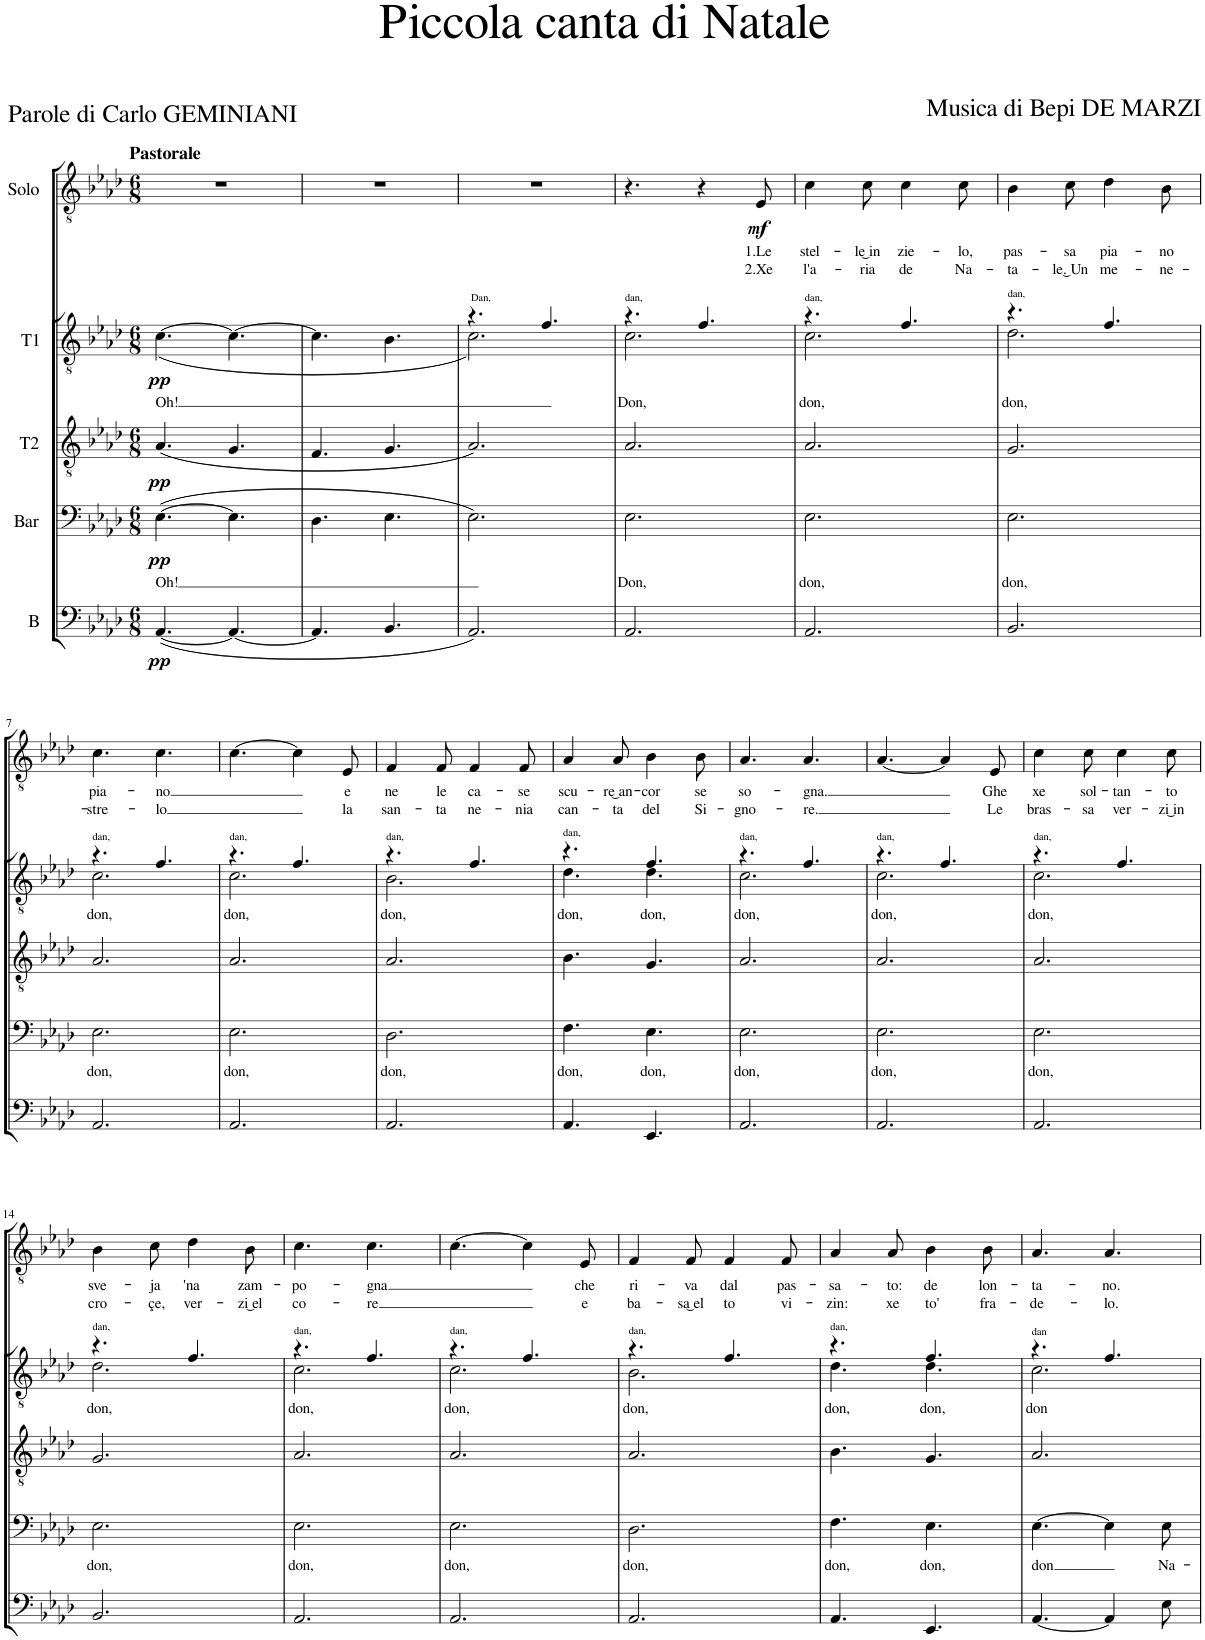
**kern	**dynam	**kern	**text	**dynam	**kern	**dynam	**kern	**text	**dynam	**kern	**text	**text	**dynam
*part5	*part5	*part4	*part4	*part4	*part3	*part3	*part2	*part2	*part2	*part1	*part1	*part1	*part1
*staff5	*staff5	*staff4	*staff4	*staff4	*staff3	*staff3	*staff2	*staff2	*staff2	*staff1	*staff1	*staff1	*staff1
*I"B	*	*I"Bar	*	*	*I"T2	*	*I"T1	*	*	*I"Solo	*	*	*
*clefF4	*	*clefF4	*	*	*clefGv2	*	*clefGv2	*	*	*clefGv2	*	*	*
*k[b-e-a-d-]	*	*k[b-e-a-d-]	*	*	*k[b-e-a-d-]	*	*k[b-e-a-d-]	*	*	*k[b-e-a-d-]	*	*	*
*M6/8	*	*M6/8	*	*	*M6/8	*	*M6/8	*	*	*M6/8	*	*	*
=1	=1	=1	=1	=1	=1	=1	=1	=1	=1	=1	=1	=1	=1
!	!	!	!	!	!	!	!	!	!	!LO:TX:a:B:t=Pastorale	!	!	!
!	!LO:DY:b	!	!LO:LY:b	!LO:DY:b	!	!LO:DY:b	!	!LO:LY:b	!LO:DY:b	!	!	!	!
([4.AA-/	pp	([4.E-\	Oh!	pp	(4.A-/	pp	([4.c\	Oh!	pp	2.r	.	.	.
4.AA-/_	.	4.E-\]	.	.	4.G/	.	4.c\_	.	.	.	.	.	.
=2	=2	=2	=2	=2	=2	=2	=2	=2	=2	=2	=2	=2	=2
4.AA-/]	.	4.D-\	.	.	4.F/	.	4.c\]	.	.	2.r	.	.	.
4.BB-/	.	4.E-\	.	.	4.G/	.	4.B-\	.	.	.	.	.	.
=3	=3	=3	=3	=3	=3	=3	=3	=3	=3	=3	=3	=3	=3
*	*	*	*	*	*	*	*^	*	*	*	*	*	*
!	!	!	!	!	!	!	!LO:TX:a:t=Dan,	!	!	!	!	!	!	!
2.AA-/)	.	2.E-\)	.	.	2.A-/)	.	4.r	2.c\)	.	.	2.r	.	.	.
.	.	.	.	.	.	.	4.f/	.	.	.	.	.	.	.
=4	=4	=4	=4	=4	=4	=4	=4	=4	=4	=4	=4	=4	=4	=4
!	!	!	!	!	!	!	!LO:TX:a:t=dan,	!	!	!	!	!	!	!
!	!	!	!LO:LY:b	!	!	!	!	!	!LO:LY:b	!	!	!	!	!
2.AA-/	.	2.E-\	Don,	.	2.A-/	.	4.r	2.c\	Don,	.	4.r	.	.	.
.	.	.	.	.	.	.	4.f/	.	.	.	4r	.	.	.
!	!	!	!	!	!	!	!	!	!	!	!	!LO:LY:b	!LO:LY:b	!LO:DY:b
.	.	.	.	.	.	.	.	.	.	.	8E-/	1.Le	2.Xe	mf
=5	=5	=5	=5	=5	=5	=5	=5	=5	=5	=5	=5	=5	=5	=5
!	!	!	!	!	!	!	!LO:TX:a:t=dan,	!	!	!	!	!	!	!
!	!	!	!LO:LY:b	!	!	!	!	!	!LO:LY:b	!	!	!LO:LY:b	!LO:LY:b	!
2.AA-/	.	2.E-\	don,	.	2.A-/	.	4.r	2.c\	don,	.	4c\	stel-	l'a-	.
!	!	!	!	!	!	!	!	!	!	!	!	!LO:LY:b	!LO:LY:b	!
.	.	.	.	.	.	.	.	.	.	.	8c\	-le͜ in	-ria	.
!	!	!	!	!	!	!	!	!	!	!	!	!LO:LY:b	!LO:LY:b	!
.	.	.	.	.	.	.	4.f/	.	.	.	4c\	zie-	de	.
!	!	!	!	!	!	!	!	!	!	!	!	!LO:LY:b	!LO:LY:b	!
.	.	.	.	.	.	.	.	.	.	.	8c\	-lo,	Na-	.
=6	=6	=6	=6	=6	=6	=6	=6	=6	=6	=6	=6	=6	=6	=6
!	!	!	!	!	!	!	!LO:TX:a:t=dan,	!	!	!	!	!	!	!
!	!	!	!LO:LY:b	!	!	!	!	!	!LO:LY:b	!	!	!LO:LY:b	!LO:LY:b	!
2.BB-/	.	2.E-\	don,	.	2.G/	.	4.r	2.d-\	don,	.	4B-\	pas-	-ta-	.
!	!	!	!	!	!	!	!	!	!	!	!	!LO:LY:b	!LO:LY:b	!
.	.	.	.	.	.	.	.	.	.	.	8c\	-sa	-le.͜ Un	.
!	!	!	!	!	!	!	!	!	!	!	!	!LO:LY:b	!LO:LY:b	!
.	.	.	.	.	.	.	4.f/	.	.	.	4d-\	pia-	me-	.
!	!	!	!	!	!	!	!	!	!	!	!	!LO:LY:b	!LO:LY:b	!
.	.	.	.	.	.	.	.	.	.	.	8B-\	-no	-ne-	.
!!LO:LB:g=z
=7	=7	=7	=7	=7	=7	=7	=7	=7	=7	=7	=7	=7	=7	=7
!	!	!	!	!	!	!	!LO:TX:a:t=dan,	!	!	!	!	!	!	!
!	!	!	!LO:LY:b	!	!	!	!	!	!LO:LY:b	!	!	!LO:LY:b	!LO:LY:b	!
2.AA-/	.	2.E-\	don,	.	2.A-/	.	4.r	2.c\	don,	.	4.c\	pia-	-stre-	.
!	!	!	!	!	!	!	!	!	!	!	!	!LO:LY:b	!LO:LY:b	!
.	.	.	.	.	.	.	4.f/	.	.	.	4.c\	-no	-lo	.
=8	=8	=8	=8	=8	=8	=8	=8	=8	=8	=8	=8	=8	=8	=8
!	!	!	!	!	!	!	!LO:TX:a:t=dan,	!	!	!	!	!	!	!
!	!	!	!LO:LY:b	!	!	!	!	!	!LO:LY:b	!	!	!	!	!
2.AA-/	.	2.E-\	don,	.	2.A-/	.	4.r	2.c\	don,	.	[4.c\	.	.	.
.	.	.	.	.	.	.	4.f/	.	.	.	4c\]	.	.	.
!	!	!	!	!	!	!	!	!	!	!	!	!LO:LY:b	!LO:LY:b	!
.	.	.	.	.	.	.	.	.	.	.	8E-/	e	la	.
=9	=9	=9	=9	=9	=9	=9	=9	=9	=9	=9	=9	=9	=9	=9
!	!	!	!	!	!	!	!LO:TX:a:t=dan,	!	!	!	!	!	!	!
!	!	!	!LO:LY:b	!	!	!	!	!	!LO:LY:b	!	!	!LO:LY:b	!LO:LY:b	!
2.AA-/	.	2.D-\	don,	.	2.A-/	.	4.r	2.B-\	don,	.	4F/	ne	san-	.
!	!	!	!	!	!	!	!	!	!	!	!	!LO:LY:b	!LO:LY:b	!
.	.	.	.	.	.	.	.	.	.	.	8F/	le	-ta	.
!	!	!	!	!	!	!	!	!	!	!	!	!LO:LY:b	!LO:LY:b	!
.	.	.	.	.	.	.	4.f/	.	.	.	4F/	ca-	ne-	.
!	!	!	!	!	!	!	!	!	!	!	!	!LO:LY:b	!LO:LY:b	!
.	.	.	.	.	.	.	.	.	.	.	8F/	-se	-nia	.
=10	=10	=10	=10	=10	=10	=10	=10	=10	=10	=10	=10	=10	=10	=10
!	!	!	!	!	!	!	!LO:TX:a:t=dan,	!	!	!	!	!	!	!
!	!	!	!LO:LY:b	!	!	!	!	!	!LO:LY:b	!	!	!LO:LY:b	!LO:LY:b	!
4.AA-/	.	4.F\	don,	.	4.B-\	.	4.r	4.d-\	don,	.	4A-/	scu-	can-	.
!	!	!	!	!	!	!	!	!	!	!	!	!LO:LY:b	!LO:LY:b	!
.	.	.	.	.	.	.	.	.	.	.	8A-/	-re͜ an-	-ta	.
!	!	!	!LO:LY:b	!	!	!	!	!	!LO:LY:b	!	!	!LO:LY:b	!LO:LY:b	!
4.EE-/	.	4.E-\	don,	.	4.G/	.	4.f/	4.d-\	don,	.	4B-\	-cor	del	.
!	!	!	!	!	!	!	!	!	!	!	!	!LO:LY:b	!LO:LY:b	!
.	.	.	.	.	.	.	.	.	.	.	8B-\	se	Si-	.
=11	=11	=11	=11	=11	=11	=11	=11	=11	=11	=11	=11	=11	=11	=11
!	!	!	!	!	!	!	!LO:TX:a:t=dan,	!	!	!	!	!	!	!
!	!	!	!LO:LY:b	!	!	!	!	!	!LO:LY:b	!	!	!LO:LY:b	!LO:LY:b	!
2.AA-/	.	2.E-\	don,	.	2.A-/	.	4.r	2.c\	don,	.	4.A-/	so-	-gno-	.
!	!	!	!	!	!	!	!	!	!	!	!	!LO:LY:b	!LO:LY:b	!
.	.	.	.	.	.	.	4.f/	.	.	.	4.A-/	-gna.	-re.	.
=12	=12	=12	=12	=12	=12	=12	=12	=12	=12	=12	=12	=12	=12	=12
!	!	!	!	!	!	!	!LO:TX:a:t=dan,	!	!	!	!	!	!	!
!	!	!	!LO:LY:b	!	!	!	!	!	!LO:LY:b	!	!	!	!	!
2.AA-/	.	2.E-\	don,	.	2.A-/	.	4.r	2.c\	don,	.	[4.A-/	.	.	.
.	.	.	.	.	.	.	4.f/	.	.	.	4A-/]	.	.	.
!	!	!	!	!	!	!	!	!	!	!	!	!LO:LY:b	!LO:LY:b	!
.	.	.	.	.	.	.	.	.	.	.	8E-/	Ghe	Le	.
=13	=13	=13	=13	=13	=13	=13	=13	=13	=13	=13	=13	=13	=13	=13
!	!	!	!	!	!	!	!LO:TX:a:t=dan,	!	!	!	!	!	!	!
!	!	!	!LO:LY:b	!	!	!	!	!	!LO:LY:b	!	!	!LO:LY:b	!LO:LY:b	!
2.AA-/	.	2.E-\	don,	.	2.A-/	.	4.r	2.c\	don,	.	4c\	xe	bras-	.
!	!	!	!	!	!	!	!	!	!	!	!	!LO:LY:b	!LO:LY:b	!
.	.	.	.	.	.	.	.	.	.	.	8c\	sol-	-sa	.
!	!	!	!	!	!	!	!	!	!	!	!	!LO:LY:b	!LO:LY:b	!
.	.	.	.	.	.	.	4.f/	.	.	.	4c\	-tan-	ver-	.
!	!	!	!	!	!	!	!	!	!	!	!	!LO:LY:b	!LO:LY:b	!
.	.	.	.	.	.	.	.	.	.	.	8c\	-to	-zi͜ in	.
!!LO:LB:g=z
=14	=14	=14	=14	=14	=14	=14	=14	=14	=14	=14	=14	=14	=14	=14
!	!	!	!	!	!	!	!LO:TX:a:t=dan,	!	!	!	!	!	!	!
!	!	!	!LO:LY:b	!	!	!	!	!	!LO:LY:b	!	!	!LO:LY:b	!LO:LY:b	!
2.BB-/	.	2.E-\	don,	.	2.G/	.	4.r	2.d-\	don,	.	4B-\	sve-	cro-	.
!	!	!	!	!	!	!	!	!	!	!	!	!LO:LY:b	!LO:LY:b	!
.	.	.	.	.	.	.	.	.	.	.	8c\	-ja	-çe,	.
!	!	!	!	!	!	!	!	!	!	!	!	!LO:LY:b	!LO:LY:b	!
.	.	.	.	.	.	.	4.f/	.	.	.	4d-\	'na	ver-	.
!	!	!	!	!	!	!	!	!	!	!	!	!LO:LY:b	!LO:LY:b	!
.	.	.	.	.	.	.	.	.	.	.	8B-\	zam-	-zi͜ el	.
=15	=15	=15	=15	=15	=15	=15	=15	=15	=15	=15	=15	=15	=15	=15
!	!	!	!	!	!	!	!LO:TX:a:t=dan,	!	!	!	!	!	!	!
!	!	!	!LO:LY:b	!	!	!	!	!	!LO:LY:b	!	!	!LO:LY:b	!LO:LY:b	!
2.AA-/	.	2.E-\	don,	.	2.A-/	.	4.r	2.c\	don,	.	4.c\	-po-	co-	.
!	!	!	!	!	!	!	!	!	!	!	!	!LO:LY:b	!LO:LY:b	!
.	.	.	.	.	.	.	4.f/	.	.	.	4.c\	-gna	-re	.
=16	=16	=16	=16	=16	=16	=16	=16	=16	=16	=16	=16	=16	=16	=16
!	!	!	!	!	!	!	!LO:TX:a:t=dan,	!	!	!	!	!	!	!
!	!	!	!LO:LY:b	!	!	!	!	!	!LO:LY:b	!	!	!	!	!
2.AA-/	.	2.E-\	don,	.	2.A-/	.	4.r	2.c\	don,	.	[4.c\	.	.	.
.	.	.	.	.	.	.	4.f/	.	.	.	4c\]	.	.	.
!	!	!	!	!	!	!	!	!	!	!	!	!LO:LY:b	!LO:LY:b	!
.	.	.	.	.	.	.	.	.	.	.	8E-/	che	e	.
=17	=17	=17	=17	=17	=17	=17	=17	=17	=17	=17	=17	=17	=17	=17
!	!	!	!	!	!	!	!LO:TX:a:t=dan,	!	!	!	!	!	!	!
!	!	!	!LO:LY:b	!	!	!	!	!	!LO:LY:b	!	!	!LO:LY:b	!LO:LY:b	!
2.AA-/	.	2.D-\	don,	.	2.A-/	.	4.r	2.B-\	don,	.	4F/	ri-	ba-	.
!	!	!	!	!	!	!	!	!	!	!	!	!LO:LY:b	!LO:LY:b	!
.	.	.	.	.	.	.	.	.	.	.	8F/	-va	-sa͜ el	.
!	!	!	!	!	!	!	!	!	!	!	!	!LO:LY:b	!LO:LY:b	!
.	.	.	.	.	.	.	4.f/	.	.	.	4F/	dal	to	.
!	!	!	!	!	!	!	!	!	!	!	!	!LO:LY:b	!LO:LY:b	!
.	.	.	.	.	.	.	.	.	.	.	8F/	pas-	vi-	.
=18	=18	=18	=18	=18	=18	=18	=18	=18	=18	=18	=18	=18	=18	=18
!	!	!	!	!	!	!	!LO:TX:a:t=dan,	!	!	!	!	!	!	!
!	!	!	!LO:LY:b	!	!	!	!	!	!LO:LY:b	!	!	!LO:LY:b	!LO:LY:b	!
4.AA-/	.	4.F\	don,	.	4.B-\	.	4.r	4.d-\	don,	.	4A-/	-sa-	-zin:	.
!	!	!	!	!	!	!	!	!	!	!	!	!LO:LY:b	!LO:LY:b	!
.	.	.	.	.	.	.	.	.	.	.	8A-/	-to:	xe	.
!	!	!	!LO:LY:b	!	!	!	!	!	!LO:LY:b	!	!	!LO:LY:b	!LO:LY:b	!
4.EE-/	.	4.E-\	don,	.	4.G/	.	4.f/	4.d-\	don,	.	4B-\	de	to'	.
!	!	!	!	!	!	!	!	!	!	!	!	!LO:LY:b	!LO:LY:b	!
.	.	.	.	.	.	.	.	.	.	.	8B-\	lon-	fra-	.
=19	=19	=19	=19	=19	=19	=19	=19	=19	=19	=19	=19	=19	=19	=19
!	!	!	!	!	!	!	!LO:TX:a:t=dan	!	!	!	!	!	!	!
!	!	!	!LO:LY:b	!	!	!	!	!	!LO:LY:b	!	!	!LO:LY:b	!LO:LY:b	!
[4.AA-/	.	[4.E-\	don	.	2.A-/	.	4.r	2.c\	don	.	4.A-/	-ta-	-de-	.
!	!	!	!	!	!	!	!	!	!	!	!	!LO:LY:b	!LO:LY:b	!
4AA-/]	.	4E-\]	.	.	.	.	4.f/	.	.	.	4.A-/	-no.	-lo.	.
!	!	!	!LO:LY:b	!	!	!	!	!	!	!	!	!	!	!
8E-\	.	8E-\	Na-	.	.	.	.	.	.	.	.	.	.	.
*	*	*	*	*	*	*	*v	*v	*	*	*	*	*	*
=	=	=	=	=	=	=	=	=	=	=	=	=	=
*-	*-	*-	*-	*-	*-	*-	*-	*-	*-	*-	*-	*-	*-
